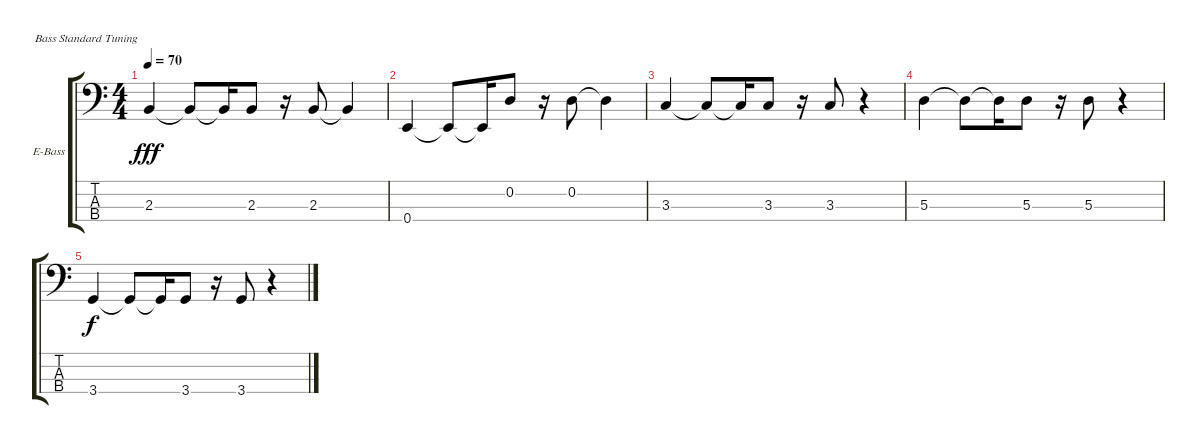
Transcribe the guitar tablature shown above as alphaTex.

\bracketExtendMode groupsimilarinstruments
\firstSystemTrackNameOrientation horizontal
\otherSystemsTrackNameOrientation horizontal
\track ("µç±´Ë¾" "E-Bass") {instrument electricbassfinger}
\staff {score tabs}
\tuning (G2 D2 A1 E1)
\ts (4 4)
\tempo 70
\clef f4
\ks c
2.3.4{dy fff} 2.3{t}.8 2.3{t}.16 2.3.8 r.16 2.3.8 2.3{t}.4 |
0.4.4 0.4{t}.8 0.4{t}.16 0.2.8 r.16 0.2.8 0.2{t}.4 |
3.3.4 3.3{t}.8 3.3{t}.16 3.3.8 r.16 3.3.8 r.4 |
5.3.4 5.3{t}.8 5.3{t}.16 5.3.8 r.16 5.3.8 r.4 |
3.4.4{dy f} 3.4{t}.8 3.4{t}.16 3.4.8 r.16 3.4.8 r.4
